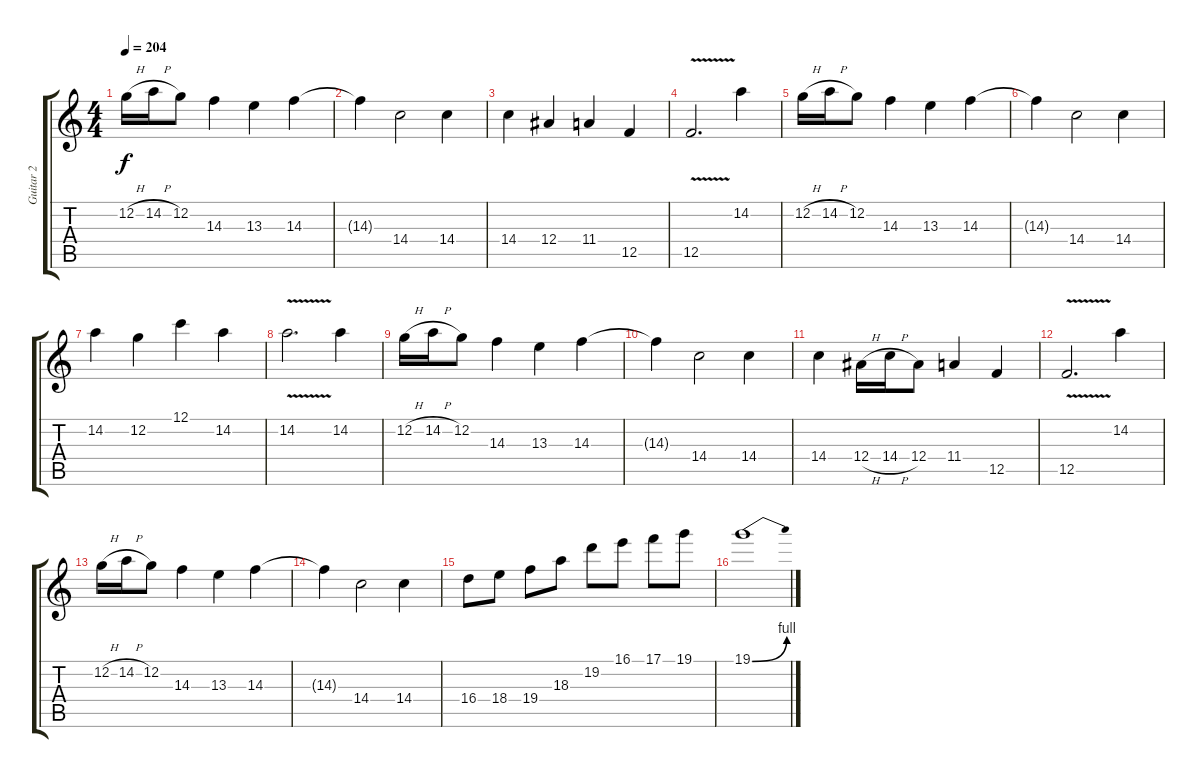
\track ("Guitar 2" "Guitar 2") {instrument distortionguitar}
\staff {score tabs}
\tuning (C4 G3 Eb3 Bb2 F2 C2) {hide}
\ts (4 4)
\tempo 204
\clef g2
\ks c
12.2{h}.16{dy f} 14.2{h}.16 12.2.8 14.3.4 13.3.4 14.3.4 |
14.3{t}.4 14.4.2 14.4.4 |
14.4.4 12.4.4 11.4.4 12.5.4 |
12.5{v}.2{d} 14.2.4 |
12.2{h}.16 14.2{h}.16 12.2.8 14.3.4 13.3.4 14.3.4 |
14.3{t}.4 14.4.2 14.4.4 |
14.2.4 12.2.4 12.1.4 14.2.4 |
14.2{v}.2{d} 14.2.4 |
12.2{h}.16 14.2{h}.16 12.2.8 14.3.4 13.3.4 14.3.4 |
14.3{t}.4 14.4.2 14.4.4 |
14.4.4 12.4{h}.16 14.4{h}.16 12.4.8 11.4.4 12.5.4 |
12.5{v}.2{d} 14.2.4 |
12.2{h}.16 14.2{h}.16 12.2.8 14.3.4 13.3.4 14.3.4 |
14.3{t}.4 14.4.2 14.4.4 |
16.4.8 18.4.8 19.4.8 18.3.8 19.2.8 16.1.8 17.1.8 19.1.8 |
19.1{be (bend 0 0 60 4)}.1
